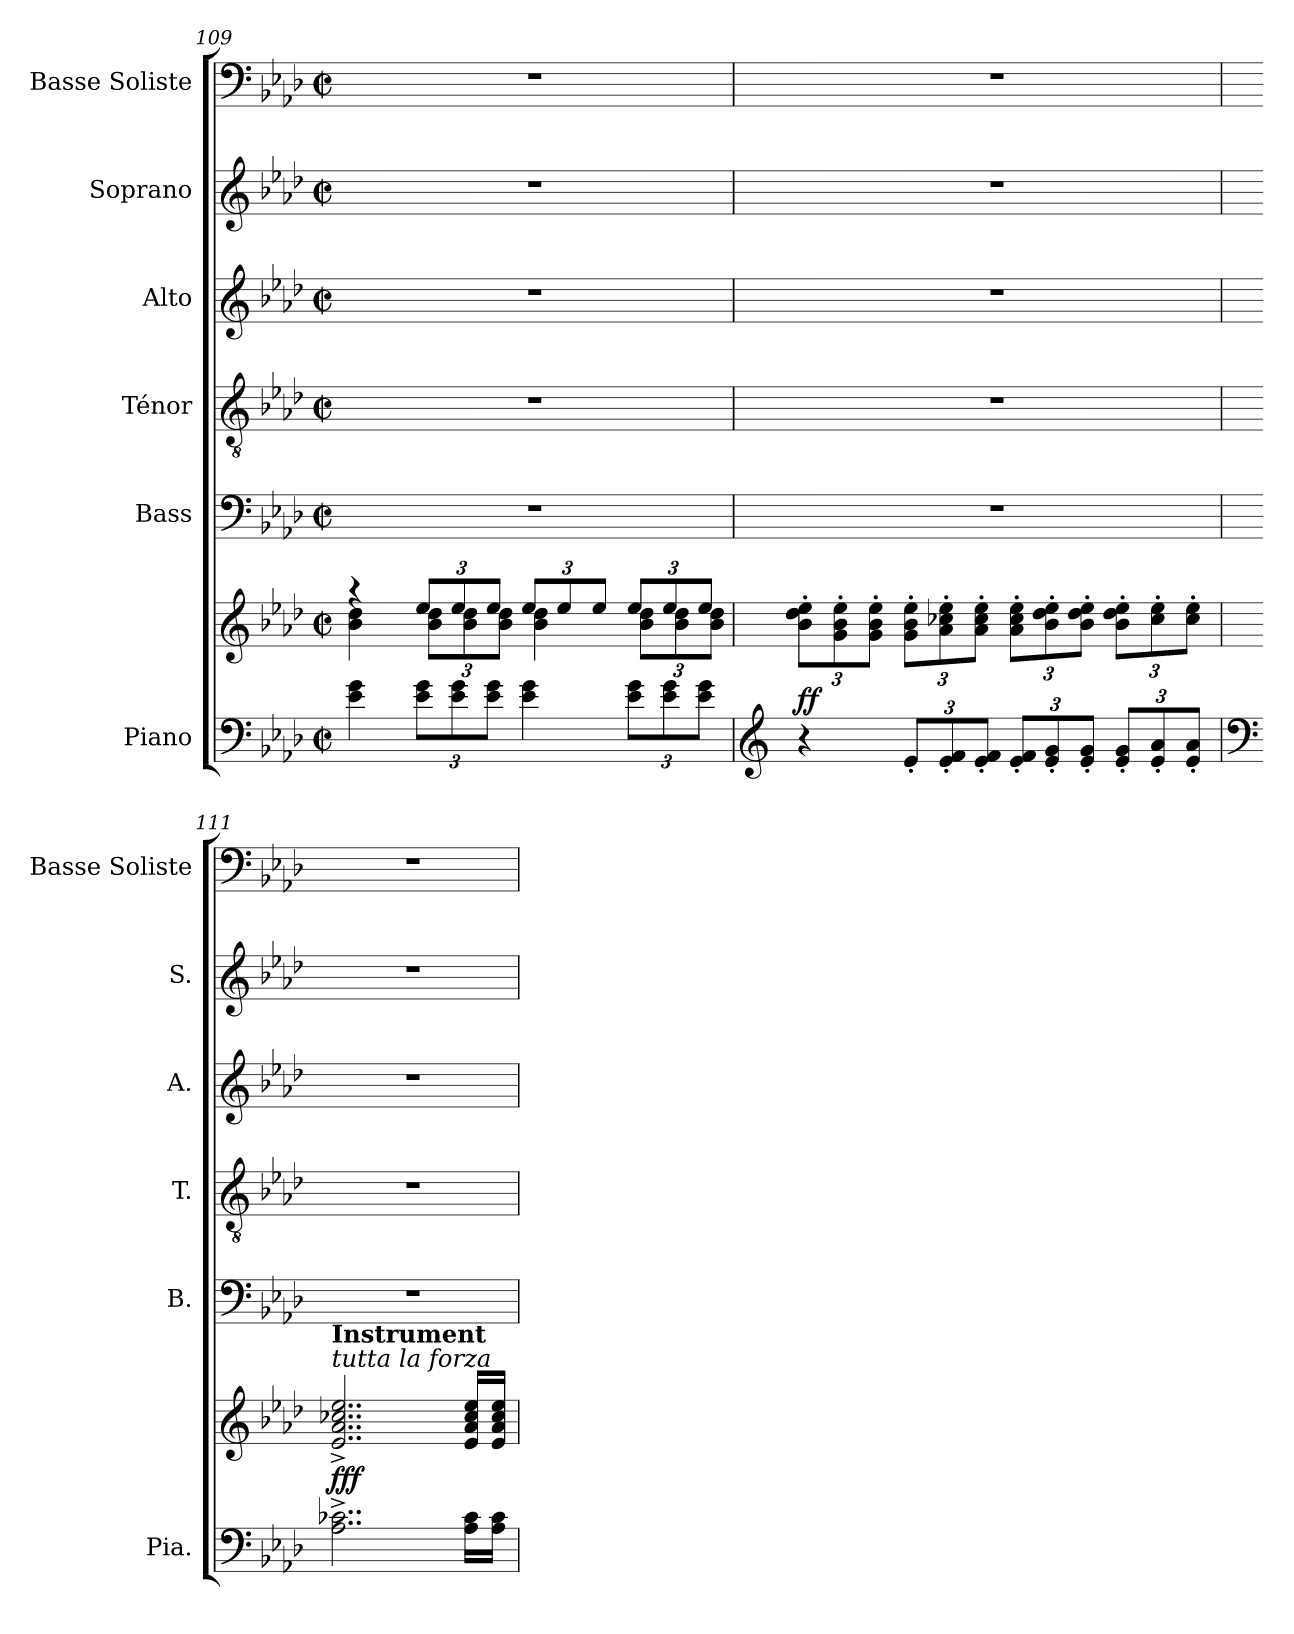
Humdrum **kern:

**kern	**kern	**dynam	**kern	**kern	**kern	**kern	**kern
*part6	*part6	*part6	*part5	*part4	*part3	*part2	*part1
*staff7	*staff6	*staff6/7	*staff5	*staff4	*staff3	*staff2	*staff1
*I"Piano	*	*	*I"Bass	*I"Ténor	*I"Alto	*I"Soprano	*I"Basse Soliste
*I'Pia.	*	*	*I'B.	*I'T.	*I'A.	*I'S.	*I'Basse Soliste
*clefF4	*clefG2	*	*clefF4	*clefGv2	*clefG2	*clefG2	*clefF4
*k[b-e-a-d-]	*k[b-e-a-d-]	*	*k[b-e-a-d-]	*k[b-e-a-d-]	*k[b-e-a-d-]	*k[b-e-a-d-]	*k[b-e-a-d-]
*M2/2	*M2/2	*	*M2/2	*M2/2	*M2/2	*M2/2	*M2/2
*met(c|)	*met(c|)	*	*met(c|)	*met(c|)	*met(c|)	*met(c|)	*met(c|)
=109	=109	=109	=109	=109	=109	=109	=109
*	*^	*	*	*	*	*	*
4e-\ 4g\	4raa	4b-\ 4dd-\	.	1r	1r	1r	1r	1r
*Xbrackettup	*Xbrackettup	*	*	*	*	*	*	*
12e-\ 12g\L	12ee-/L	12b-\ 12dd-\L	.	.	.	.	.	.
12e-\ 12g\	12ee-/	12b-\ 12dd-\	.	.	.	.	.	.
12e-\ 12g\J	12ee-/J	12b-\ 12dd-\J	.	.	.	.	.	.
4e-\ 4g\	12ee-/L	4b-\ 4dd-\	.	.	.	.	.	.
.	12ee-/	.	.	.	.	.	.	.
.	12ee-/J	.	.	.	.	.	.	.
12e-\ 12g\L	12ee-/L	12b-\ 12dd-\L	.	.	.	.	.	.
12e-\ 12g\	12ee-/	12b-\ 12dd-\	.	.	.	.	.	.
12e-\ 12g\J	12ee-/J	12b-\ 12dd-\J	.	.	.	.	.	.
*	*v	*v	*	*	*	*	*	*
=110	=110	=110	=110	=110	=110	=110	=110
*clefG2	*	*	*	*	*	*	*
*	*^	*	*	*	*	*	*
!	!	!	!LO:DY:a=2	!	!	!	!	!
*	*v	*v	*	*	*	*	*	*
4r	12b-\' 12dd-\' 12ee-\'L	ff	1r	1r	1r	1r	1r
.	12g\' 12b-\' 12ee-\'	.	.	.	.	.	.
.	12g\' 12b-\' 12ee-\'J	.	.	.	.	.	.
12e-'/L	12g\' 12b-\' 12ee-\'L	.	.	.	.	.	.
12e-/' 12f/'	12a-\' 12cc-X\' 12ee-\'	.	.	.	.	.	.
12e-/' 12f/'J	12a-\' 12cc-\' 12ee-\'J	.	.	.	.	.	.
12e-/' 12f/'L	12a-\' 12cc-\' 12ee-\'L	.	.	.	.	.	.
12e-/' 12g/'	12b-\' 12dd-\' 12ee-\'	.	.	.	.	.	.
12e-/' 12g/'J	12b-\' 12dd-\' 12ee-\'J	.	.	.	.	.	.
12e-/' 12g/'L	12b-\' 12dd-\' 12ee-\'L	.	.	.	.	.	.
12e-/' 12a-/'	12cc-\' 12ee-\'	.	.	.	.	.	.
12e-/' 12a-/'J	12cc-\' 12ee-\'J	.	.	.	.	.	.
!!LO:LB:g=z
=111	=111	=111	=111	=111	=111	=111	=111
*clefF4	*	*	*	*	*	*	*
!	!LO:TX:a:i:t=tutta la forza	!	!	!	!	!	!
!	!LO:TX:a:B:t=Instrument	!	!	!	!	!	!
!	!	!LO:DY:a=2	!	!	!	!	!
2..A-\^ 2..c-X\^	2..e-/^ 2..a-/^ 2..cc-X/^ 2..ee-/^	fff	1r	1r	1r	1r	1r
16A-\ 16c-\LL	16e-/ 16a-/ 16cc-/ 16ee-/LL	.	.	.	.	.	.
16A-\ 16c-\JJ	16e-/ 16a-/ 16cc-/ 16ee-/JJ	.	.	.	.	.	.
=	=	=	=	=	=	=	=
*-	*-	*-	*-	*-	*-	*-	*-
